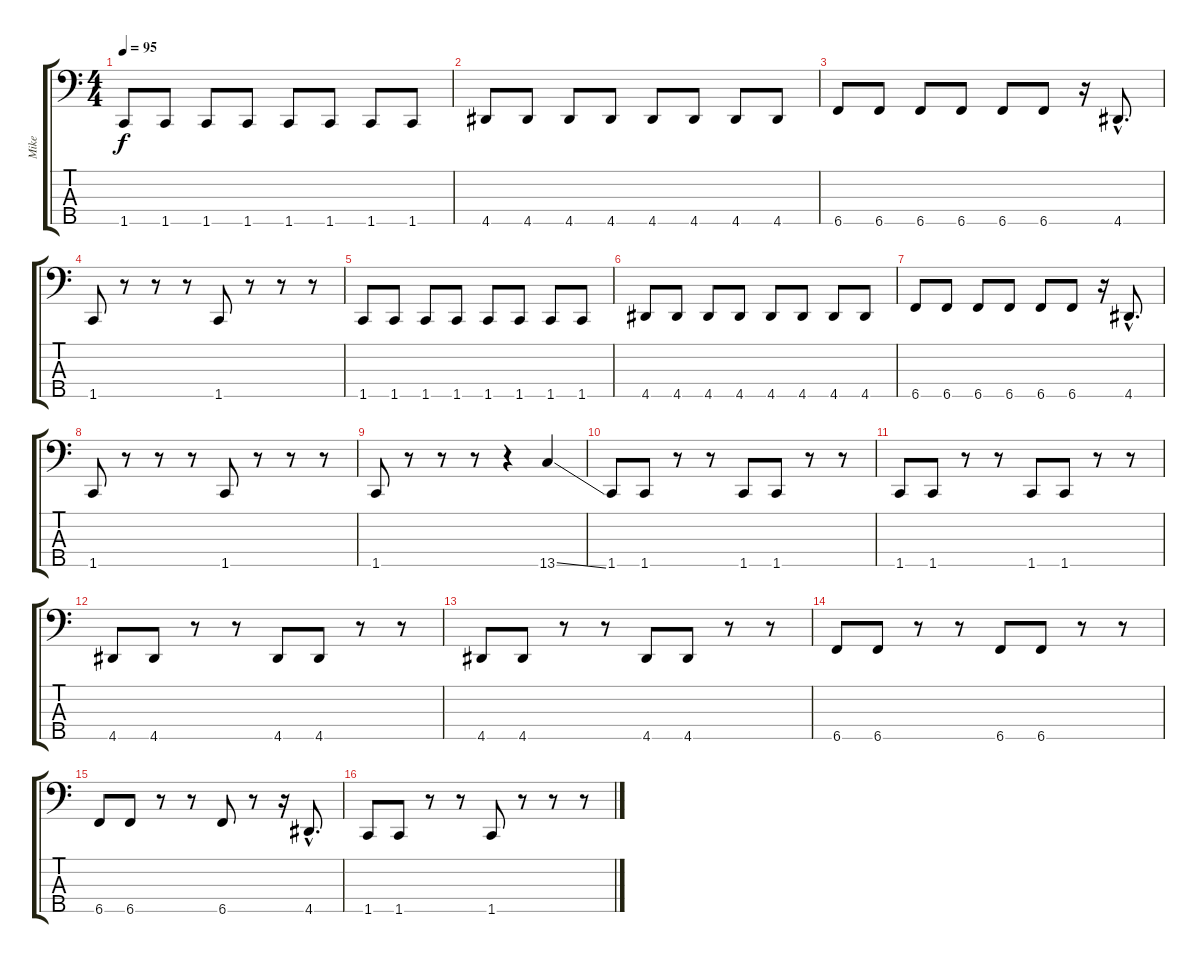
\track ("Mike" "Mike") {instrument electricbassfinger}
\staff {score tabs}
\tuning (F2 C2 G1 C1 B0) {hide}
\ts (4 4)
\tempo 95
\clef f4
\ks c
1.5.8{dy f} 1.5.8 1.5.8 1.5.8 1.5.8 1.5.8 1.5.8 1.5.8 |
4.5.8 4.5.8 4.5.8 4.5.8 4.5.8 4.5.8 4.5.8 4.5.8 |
6.5.8 6.5.8 6.5.8 6.5.8 6.5.8 6.5.8 r.16 4.5{hac}.8{d} |
1.5.8 r.8 r.8 r.8 1.5.8 r.8 r.8 r.8 |
1.5.8 1.5.8 1.5.8 1.5.8 1.5.8 1.5.8 1.5.8 1.5.8 |
4.5.8 4.5.8 4.5.8 4.5.8 4.5.8 4.5.8 4.5.8 4.5.8 |
6.5.8 6.5.8 6.5.8 6.5.8 6.5.8 6.5.8 r.16 4.5{hac}.8{d} |
1.5.8 r.8 r.8 r.8 1.5.8 r.8 r.8 r.8 |
1.5.8 r.8 r.8 r.8 r.4 13.5{ss}.4 |
1.5.8 1.5.8 r.8 r.8 1.5.8 1.5.8 r.8 r.8 |
1.5.8 1.5.8 r.8 r.8 1.5.8 1.5.8 r.8 r.8 |
4.5.8 4.5.8 r.8 r.8 4.5.8 4.5.8 r.8 r.8 |
4.5.8 4.5.8 r.8 r.8 4.5.8 4.5.8 r.8 r.8 |
6.5.8 6.5.8 r.8 r.8 6.5.8 6.5.8 r.8 r.8 |
6.5.8 6.5.8 r.8 r.8 6.5.8 r.8 r.16 4.5{hac}.8{d} |
1.5.8 1.5.8 r.8 r.8 1.5.8 r.8 r.8 r.8
